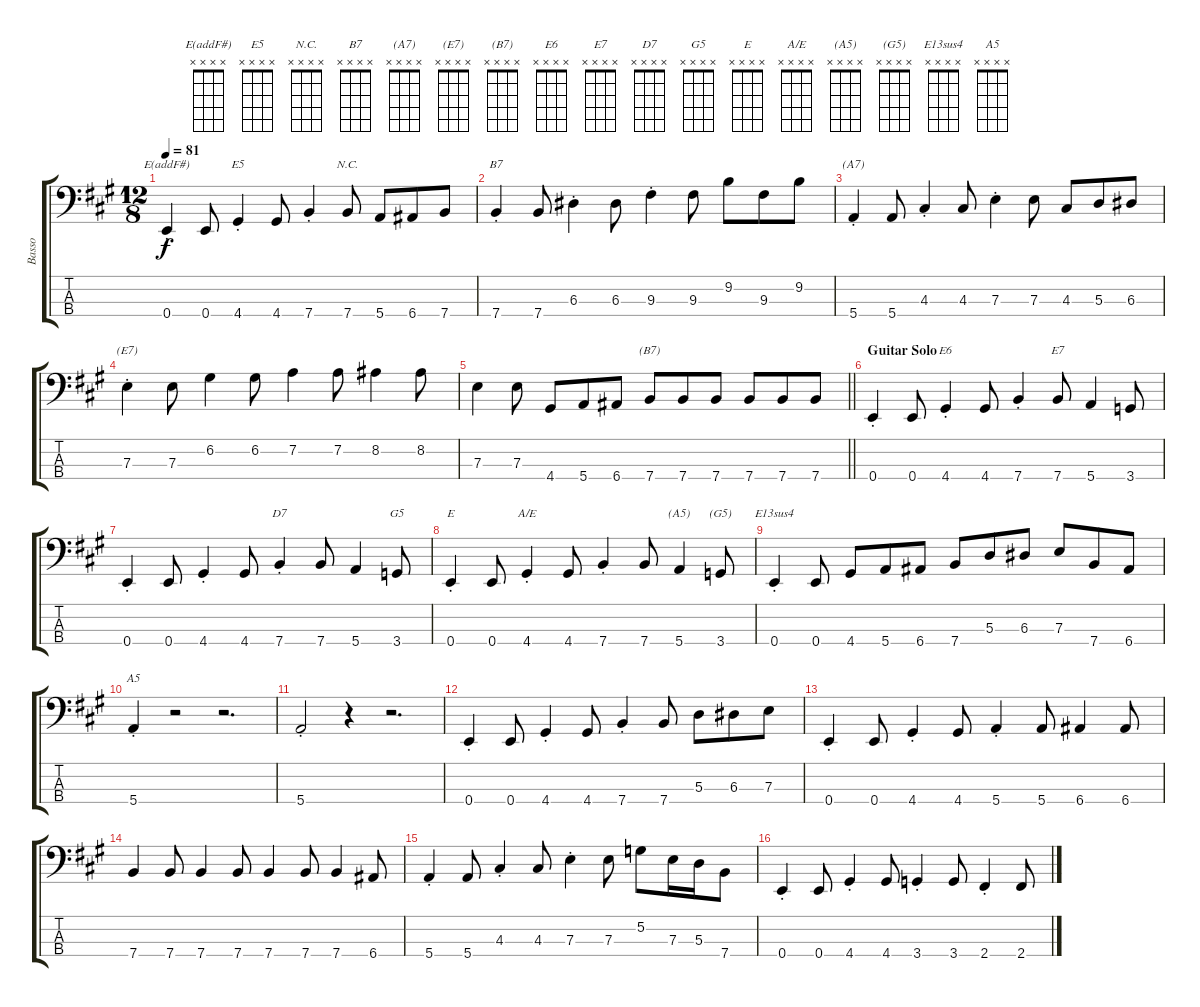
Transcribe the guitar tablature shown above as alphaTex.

\track ("Basso" "Basso") {instrument electricbassfinger}
\staff {score tabs}
\tuning (G2 D2 A1 E1) {hide}
\chord ("E(addF#)" x x x x)
\chord ("E5" x x x x)
\chord ("N.C." x x x x)
\chord ("B7" x x x x)
\chord ("(A7)" x x x x)
\chord ("(E7)" x x x x)
\chord ("(B7)" x x x x)
\chord ("E6" x x x x)
\chord ("E7" x x x x)
\chord ("D7" x x x x)
\chord ("G5" x x x x)
\chord ("E" x x x x)
\chord ("A/E" x x x x)
\chord ("(A5)" x x x x)
\chord ("(G5)" x x x x)
\chord ("E13sus4" x x x x)
\chord ("A5" x x x x)
\ts (12 8)
\tempo 81
\clef f4
\ks a
0.4{st}.4{ch "E(addF#)" dy f} 0.4.8 4.4{st}.4{ch "E5"} 4.4.8 7.4{st}.4 7.4.8{ch "N.C."} 5.4.8 6.4.8 7.4.8 |
7.4{st}.4{ch "B7"} 7.4.8 6.3{st}.4 6.3.8 9.3{st}.4 9.3.8 9.2.8 9.3.8 9.2.8 |
5.4{st}.4{ch "(A7)"} 5.4.8 4.3{st}.4 4.3.8 7.3{st}.4 7.3.8 4.3.8 5.3.8 6.3.8 |
7.3{st}.4{ch "(E7)"} 7.3.8 6.2.4 6.2.8 7.2.4 7.2.8 8.2.4 8.2.8 |
\barLineRight lightlight
7.3.4 7.3.8 4.4.8 5.4.8 6.4.8 7.4.8{ch "(B7)"} 7.4.8 7.4.8 7.4.8 7.4.8 7.4.8 |
\section ("" "Guitar Solo")
0.4{st}.4 0.4.8 4.4{st}.4{ch "E6"} 4.4.8 7.4{st}.4 7.4.8{ch "E7"} 5.4.4 3.4.8 |
0.4{st}.4 0.4.8 4.4{st}.4 4.4.8 7.4{st}.4{ch "D7"} 7.4.8 5.4.4 3.4.8{ch "G5"} |
0.4{st}.4{ch "E"} 0.4.8 4.4{st}.4{ch "A/E"} 4.4.8 7.4{st}.4 7.4.8 5.4.4{ch "(A5)"} 3.4.8{ch "(G5)"} |
0.4{st}.4{ch "E13sus4"} 0.4.8 4.4.8 5.4.8 6.4.8 7.4.8 5.3.8 6.3.8 7.3.8 7.4.8 6.4.8 |
5.4{st}.4{ch "A5"} r.2 r.2{d} |
5.4{st}.2 r.4 r.2{d} |
0.4{st}.4 0.4.8 4.4{st}.4 4.4.8 7.4{st}.4 7.4.8 5.3.8 6.3.8 7.3.8 |
0.4{st}.4 0.4.8 4.4{st}.4 4.4.8 5.4{st}.4 5.4.8 6.4.4 6.4.8 |
7.4.4 7.4.8 7.4.4 7.4.8 7.4.4 7.4.8 7.4.4 6.4.8 |
5.4{st}.4 5.4.8 4.3{st}.4 4.3.8 7.3{st}.4 7.3.8 5.2.8 7.3.16 5.3.16 7.4.8 |
0.4{st}.4 0.4.8 4.4{st}.4 4.4.8 3.4{st}.4 3.4.8 2.4{st}.4 2.4.8
